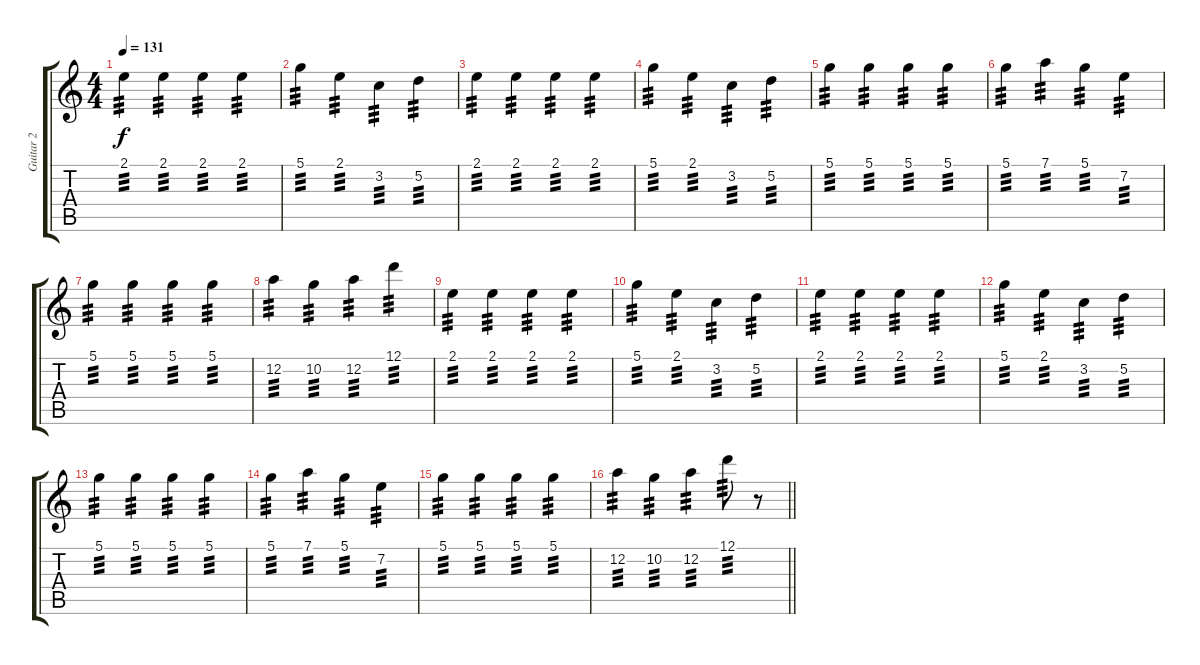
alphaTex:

\track ("Guitar 2" "Guitar 2") {instrument acousticguitarnylon}
\staff {score tabs}
\tuning (D4 A3 F3 C3 G2 C2) {hide}
\ts (4 4)
\tempo 131
\clef g2
\ks c
2.1.4{tp 3 dy f} 2.1.4{tp 3} 2.1.4{tp 3} 2.1.4{tp 3} |
5.1.4{tp 3} 2.1.4{tp 3} 3.2.4{tp 3} 5.2.4{tp 3} |
2.1.4{tp 3} 2.1.4{tp 3} 2.1.4{tp 3} 2.1.4{tp 3} |
5.1.4{tp 3} 2.1.4{tp 3} 3.2.4{tp 3} 5.2.4{tp 3} |
5.1.4{tp 3} 5.1.4{tp 3} 5.1.4{tp 3} 5.1.4{tp 3} |
5.1.4{tp 3} 7.1.4{tp 3} 5.1.4{tp 3} 7.2.4{tp 3} |
5.1.4{tp 3} 5.1.4{tp 3} 5.1.4{tp 3} 5.1.4{tp 3} |
12.2.4{tp 3} 10.2.4{tp 3} 12.2.4{tp 3} 12.1.4{tp 3} |
2.1.4{tp 3} 2.1.4{tp 3} 2.1.4{tp 3} 2.1.4{tp 3} |
5.1.4{tp 3} 2.1.4{tp 3} 3.2.4{tp 3} 5.2.4{tp 3} |
2.1.4{tp 3} 2.1.4{tp 3} 2.1.4{tp 3} 2.1.4{tp 3} |
5.1.4{tp 3} 2.1.4{tp 3} 3.2.4{tp 3} 5.2.4{tp 3} |
5.1.4{tp 3} 5.1.4{tp 3} 5.1.4{tp 3} 5.1.4{tp 3} |
5.1.4{tp 3} 7.1.4{tp 3} 5.1.4{tp 3} 7.2.4{tp 3} |
5.1.4{tp 3} 5.1.4{tp 3} 5.1.4{tp 3} 5.1.4{tp 3} |
\barLineRight lightlight
12.2.4{tp 3} 10.2.4{tp 3} 12.2.4{tp 3} 12.1.8{tp 3} r.8
